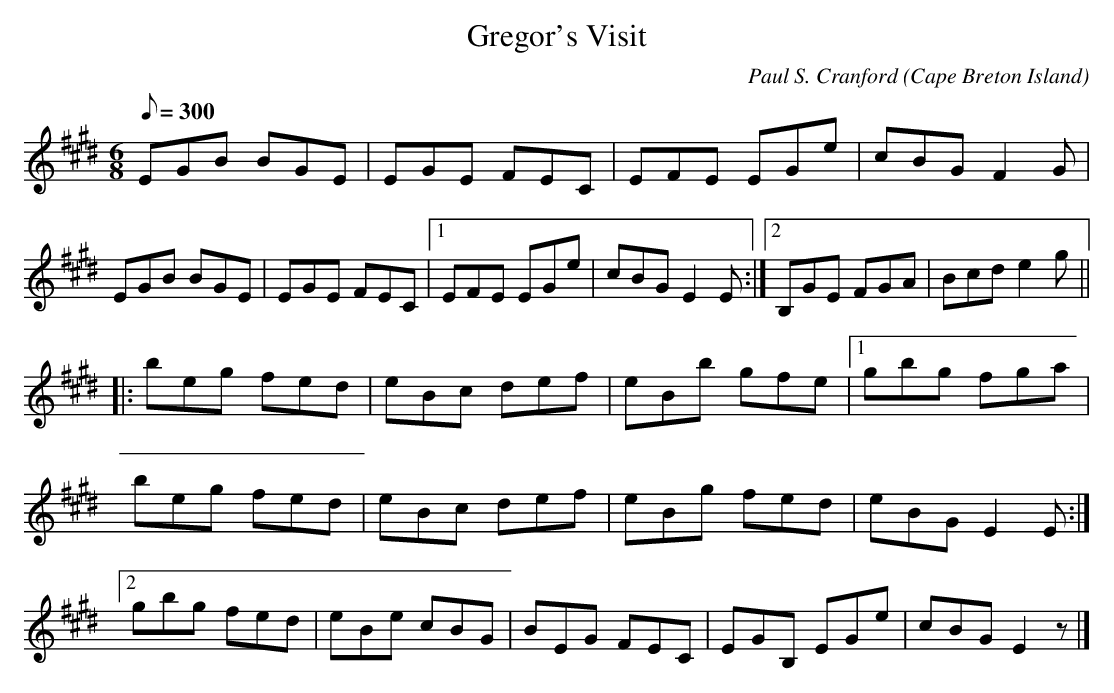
X:1
T:Gregor's Visit
C:Paul S. Cranford
O:Cape Breton Island
L:1/8
Q:300
M:6/8
K:E
EGB BGE|EGE FEC|EFE EGe|cBG F2 G|
EGB BGE|EGE FEC|1EFE EGe|cBG E2 E:|2B,GE FGA|Bcd e2 g||
|:beg fed|eBc def|eBb gfe|1gbg fga|
beg fed|eBc def|eBg fed|eBG E2 E:|
[2gbg fed|eBe cBG|BEG FEC|EGB, EGe|cBG E2 z|]
